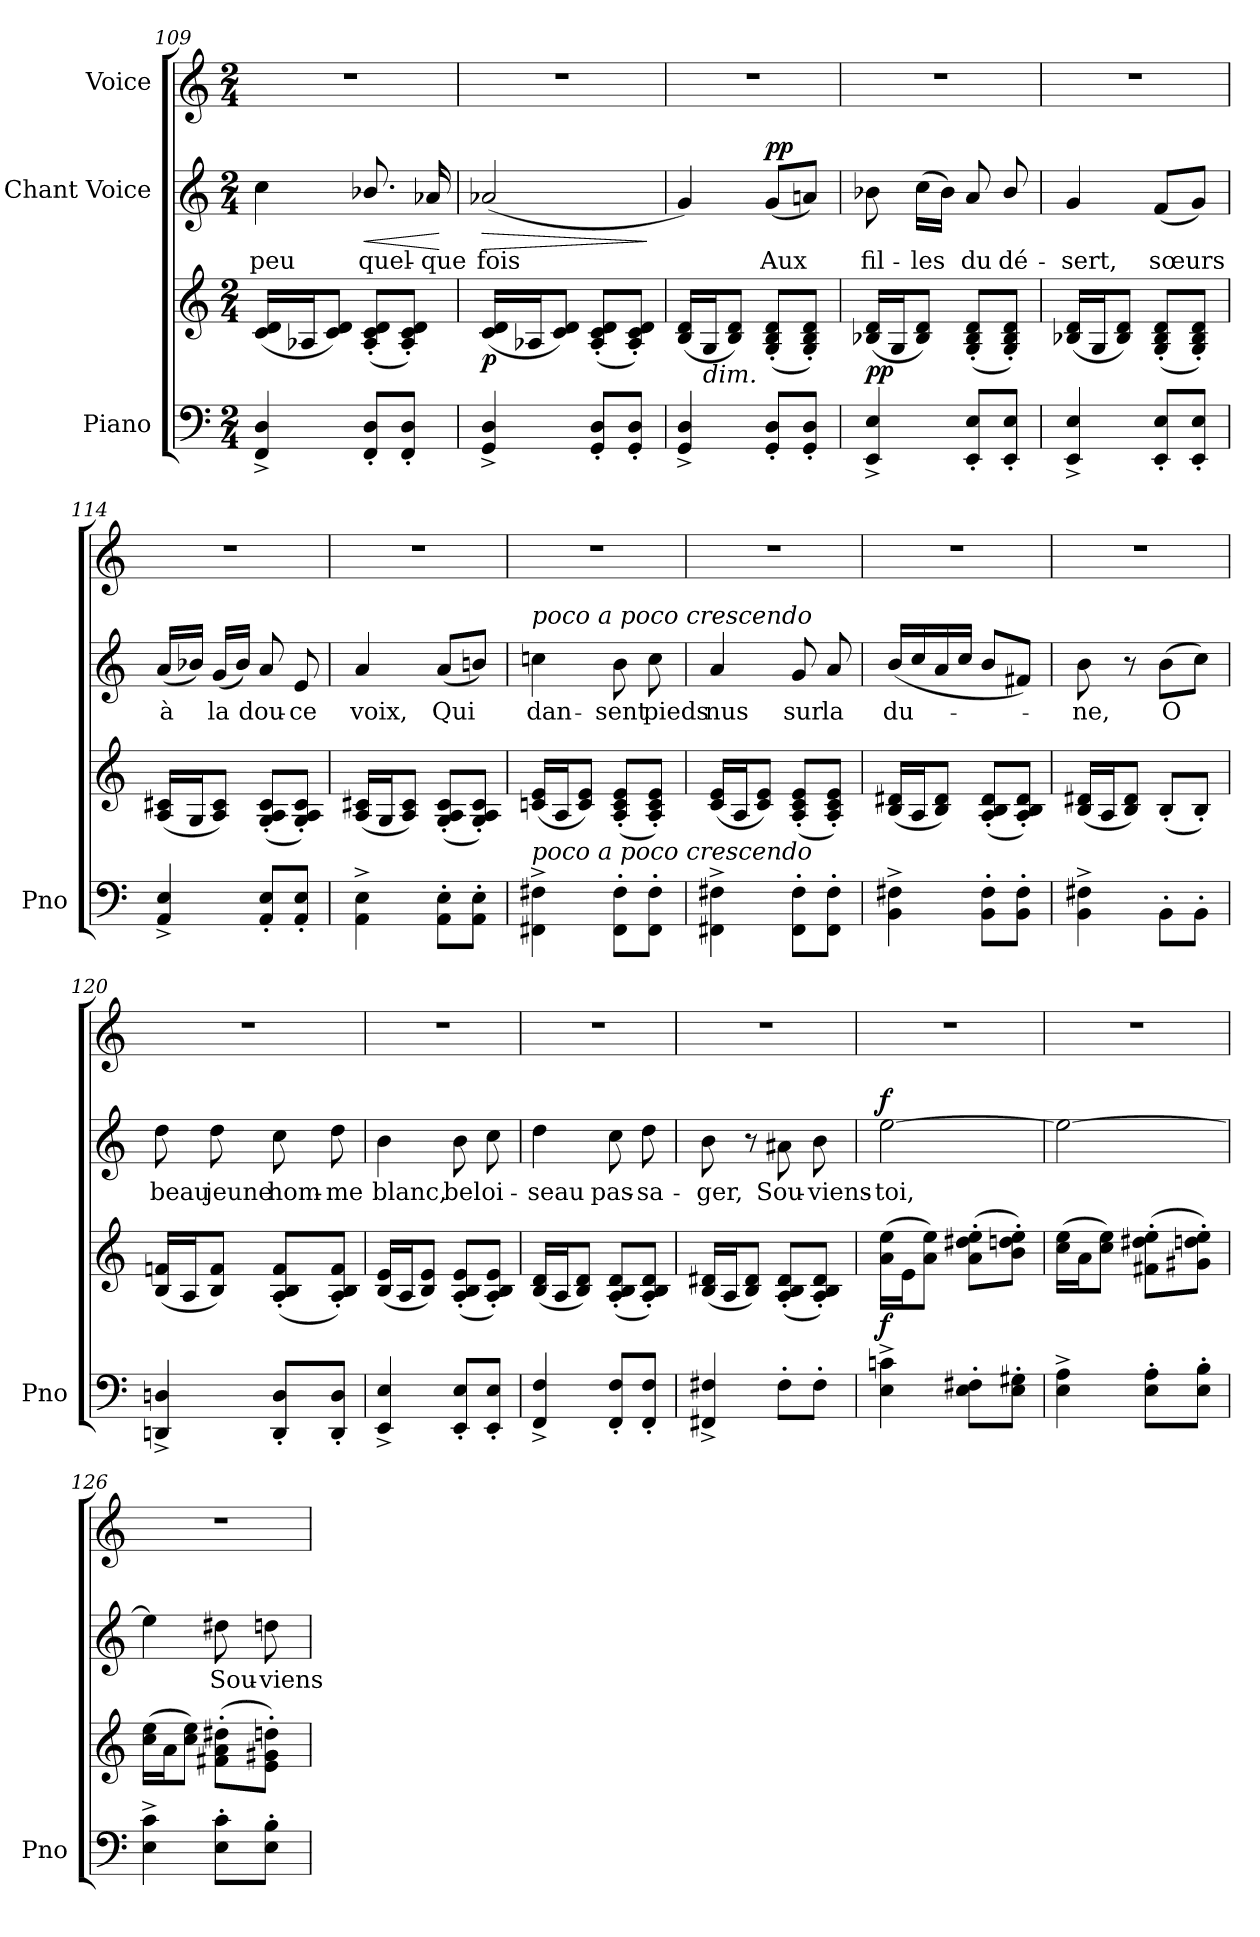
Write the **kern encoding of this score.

**kern	**kern	**dynam	**kern	**text	**dynam	**kern
*part3	*part3	*part3	*part2	*part2	*part2	*part1
*staff4	*staff3	*staff3/4	*staff2	*staff2	*staff2	*staff1
*I"Piano	*	*	*I"Chant Voice	*	*	*I"Voice
*I'Pno	*	*	*	*	*	*
*clefF4	*clefG2	*	*clefG2	*	*	*clefG2
*k[]	*k[]	*	*k[]	*	*	*k[]
*M2/4	*M2/4	*	*M2/4	*	*	*M2/4
=109	=109	=109	=109	=109	=109	=109
4FF/^ 4D/^	(>16c/ 16d/LL	.	4cc\	peu	.	2r
.	16A-X/J	.	.	.	.	.
.	8c/ 8d/J)	.	.	.	.	.
!	!	!	!	!	!LO:HP:b	!
8FF/' 8D/'L	(>8A-/'> 8c/'> 8d/'>L	.	8.b-X/	quel-	<	.
8FF/' 8D/'J	8A-/'> 8c/'> 8d/'>J)	.	.	.	.	.
.	.	.	16a-X/	-que	.	.
.	.	.	.	.	[	.
=110	=110	=110	=110	=110	=110	=110
!	!	!LO:DY:b	!	!	!LO:HP:b	!
4GG/^ 4D/^	(>16c/ 16d/LL	p	(2a-X/	fois	>	2r
.	16A-X/J	.	.	.	.	.
.	8c/ 8d/J)	.	.	.	.	.
8GG/' 8D/'L	(>8A-/'> 8c/'> 8d/'>L	.	.	.	.	.
8GG/' 8D/'J	8A-/'> 8c/'> 8d/'>J)	.	.	.	.	.
.	.	.	.	.	]	.
=111	=111	=111	=111	=111	=111	=111
4GG/^ 4D/^	(>16B/ 16d/LL	.	4g/)	.	.	2r
!	!LO:TX:b:i:t=dim.	!	!	!	!	!
.	16G/J	.	.	.	.	.
.	8B/ 8d/J)	.	.	.	.	.
!	!	!	!	!	!LO:DY:a	!
8GG/' 8D/'L	(>8G/'> 8B/'> 8d/'>L	.	(8g/L	Aux	pp	.
8GG/' 8D/'J	8G/'> 8B/'> 8d/'>J)	.	8an/J)	.	.	.
=112	=112	=112	=112	=112	=112	=112
!	!	!LO:DY:b	!	!	!	!
4EE/^ 4E/^	(>16B-X/ 16d/LL	pp	8b-X\	fil-	.	2r
.	16G/J	.	.	.	.	.
.	8B-/ 8d/J)	.	(16cc\LL	-les	.	.
.	.	.	16b-\JJ)	.	.	.
8EE/' 8E/'L	(>8G/'> 8B-/'> 8d/'>L	.	8a/	du	.	.
8EE/' 8E/'J	8G/'> 8B-/'> 8d/'>J)	.	8b-/	dé-	.	.
=113	=113	=113	=113	=113	=113	=113
4EE/^ 4E/^	(>16B-X/ 16d/LL	.	4g/	-sert,	.	2r
.	16G/J	.	.	.	.	.
.	8B-/ 8d/J)	.	.	.	.	.
8EE/' 8E/'L	(>8G/'> 8B-/'> 8d/'>L	.	(8f/L	sœurs	.	.
8EE/' 8E/'J	8G/'> 8B-/'> 8d/'>J)	.	8g/J)	.	.	.
=114	=114	=114	=114	=114	=114	=114
4AA/^ 4E/^	(>16A/ 16c#X/LL	.	(16a/LL	à	.	2r
.	16G/J	.	16b-X/JJ)	.	.	.
.	8A/ 8c#/J)	.	(16g/LL	la	.	.
.	.	.	16b-/JJ)	.	.	.
8AA/' 8E/'L	(>8G/'> 8A/'> 8c#/'>L	.	8a/	dou-	.	.
8AA/' 8E/'J	8G/'> 8A/'> 8c#/'>J)	.	8e/	-ce	.	.
=115	=115	=115	=115	=115	=115	=115
4AA\^> 4E\^>	(>16A/ 16c#X/LL	.	4a/	voix,	.	2r
.	16G/J	.	.	.	.	.
.	8A/ 8c#/J)	.	.	.	.	.
8AA\'> 8E\'>L	(>8G/'> 8A/'> 8c#/'>L	.	(8a/L	Qui	.	.
8AA\'> 8E\'>J	8G/'> 8A/'> 8c#/'>J)	.	8bn/J)	.	.	.
=116	=116	=116	=116	=116	=116	=116
!	!	!	!LO:TX:a:i:t=poco a poco crescendo	!	!	!
!	!LO:TX:b:i:t=poco a poco crescendo	!	!	!	!	!
4FF#X\^> 4F#X\^>	(>16cn/ 16e/LL	.	4ccn\	dan-	.	2r
.	16A/J	.	.	.	.	.
.	8c/ 8e/J)	.	.	.	.	.
8FF#\'> 8F#\'>L	(>8A/'> 8c/'> 8e/'>L	.	8b\	-sent	.	.
8FF#\'> 8F#\'>J	8A/'> 8c/'> 8e/'>J)	.	8cc\	pieds	.	.
=117	=117	=117	=117	=117	=117	=117
4FF#X\^> 4F#X\^>	(>16c/ 16e/LL	.	4a/	nus	.	2r
.	16A/J	.	.	.	.	.
.	8c/ 8e/J)	.	.	.	.	.
8FF#\'> 8F#\'>L	(>8A/'> 8c/'> 8e/'>L	.	8g/	sur	.	.
8FF#\'> 8F#\'>J	8A/'> 8c/'> 8e/'>J)	.	8a/	la	.	.
=118	=118	=118	=118	=118	=118	=118
4BB\^> 4F#X\^>	(>16B/ 16d#X/LL	.	(16b/LL	du-	.	2r
.	16A/J	.	16cc/	.	.	.
.	8B/ 8d#/J)	.	16a/	.	.	.
.	.	.	16cc/JJ	.	.	.
8BB\'> 8F#\'>L	(>8A/'> 8B/'> 8d#/'>L	.	8b/L	.	.	.
8BB\'> 8F#\'>J	8A/'> 8B/'> 8d#/'>J)	.	8f#X/J)	.	.	.
=119	=119	=119	=119	=119	=119	=119
4BB\^> 4F#X\^>	(>16B/ 16d#X/LL	.	8b\	-ne,	.	2r
.	16A/J	.	.	.	.	.
.	8B/ 8d#/J)	.	8r	.	.	.
8BB'>\L	(>8B'>/L	.	(8b\L	O	.	.
8BB'>\J	8B'>/J)	.	8cc\J)	.	.	.
=120	=120	=120	=120	=120	=120	=120
4DDn/^ 4Dn/^	(>16B/ 16fn/LL	.	8dd\	beau	.	2r
.	16A/J	.	.	.	.	.
.	8B/ 8f/J)	.	8dd\	jeune	.	.
8DD/' 8D/'L	(>8A/'> 8B/'> 8f/'>L	.	8cc\	hom-	.	.
8DD/' 8D/'J	8A/'> 8B/'> 8f/'>J)	.	8dd\	-me	.	.
=121	=121	=121	=121	=121	=121	=121
4EE/^ 4E/^	(>16B/ 16e/LL	.	4b\	blanc,	.	2r
.	16A/J	.	.	.	.	.
.	8B/ 8e/J)	.	.	.	.	.
8EE/' 8E/'L	(>8A/'> 8B/'> 8e/'>L	.	8b\	bel	.	.
8EE/' 8E/'J	8A/'> 8B/'> 8e/'>J)	.	8cc\	oi-	.	.
=122	=122	=122	=122	=122	=122	=122
4FF/^ 4F/^	(>16B/ 16d/LL	.	4dd\	-seau	.	2r
.	16A/J	.	.	.	.	.
.	8B/ 8d/J)	.	.	.	.	.
8FF/' 8F/'L	(>8A/'> 8B/'> 8d/'>L	.	8cc\	pas-	.	.
8FF/' 8F/'J	8A/'> 8B/'> 8d/'>J)	.	8dd\	-sa-	.	.
=123	=123	=123	=123	=123	=123	=123
4FF#X/^ 4F#X/^	(>16B/ 16d#X/LL	.	8b\	-ger,	.	2r
.	16A/J	.	.	.	.	.
.	8B/ 8d#/J)	.	8r	.	.	.
8F#'\L	(>8A/'> 8B/'> 8d#/'>L	.	8a#X\	Sou-	.	.
8F#'\J	8A/'> 8B/'> 8d#/'>J)	.	8b\	-viens-	.	.
=124	=124	=124	=124	=124	=124	=124
!	!	!LO:DY:b	!	!	!LO:DY:a	!
4E\^< 4cn\^<	(16a\ 16ee\LL	f	[2ee\	-toi,	f	2r
.	16e\J	.	.	.	.	.
.	8a\ 8ee\J)	.	.	.	.	.
8E\' 8F#X\'L	(8a\' 8dd#X\' 8ee\'L	.	.	.	.	.
8E\' 8G#X\'J	8b\' 8ddn\' 8ee\'J)	.	.	.	.	.
=125	=125	=125	=125	=125	=125	=125
4E\^ 4A\^	(16cc\ 16ee\LL	.	2ee\_	.	.	2r
.	16a\J	.	.	.	.	.
.	8cc\ 8ee\J)	.	.	.	.	.
8E\' 8A\'L	(8f#X\' 8dd#X\' 8ee\'L	.	.	.	.	.
8E\' 8B\'J	8g#X\' 8ddn\' 8ee\'J)	.	.	.	.	.
=126	=126	=126	=126	=126	=126	=126
!	!	!LO:DY:b	!	!	!	!
!	!	!LO:DY:n=1:b	!	!	!	!
4E\^ 4c\^	(16cc\ 16ee\LL	other-dynamics f	4ee\]	.	.	2r
.	16a\J	.	.	.	.	.
.	8cc\ 8ee\J)	.	.	.	.	.
!	!	!	!	!	!LO:DY:a	!
!	!	!	!	!	!LO:DY:n=1:a	!
8E\' 8c\'L	(8f#X\' 8a\' 8dd#X\'L	.	8dd#X\	Sou-	other-dynamics f	.
8E\' 8B\'J	8e\' 8g#X\' 8ddn\'J)	.	8ddn\	-viens-	.	.
=	=	=	=	=	=	=
*-	*-	*-	*-	*-	*-	*-
